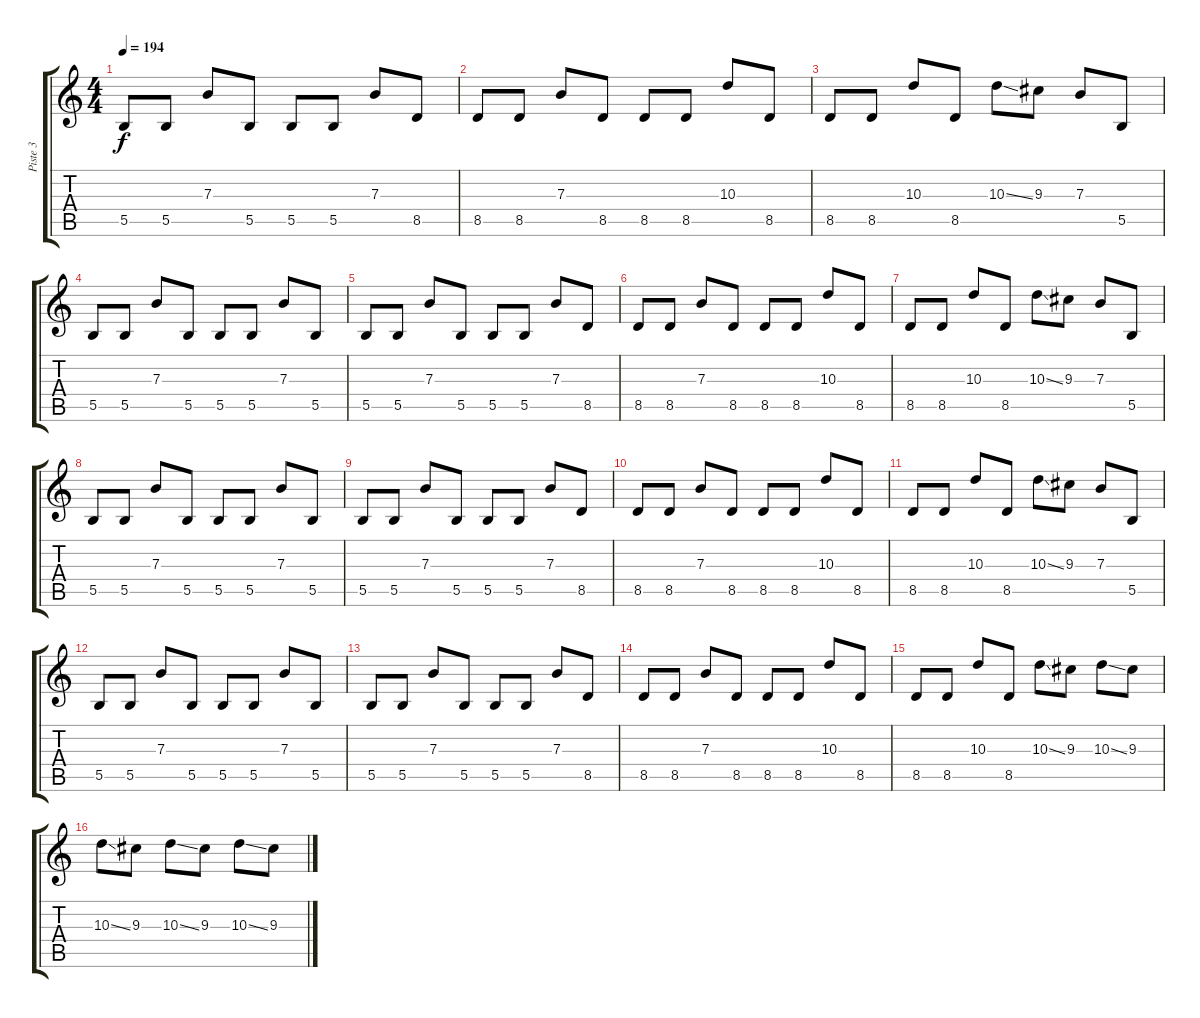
\track ("Piste 3" "Piste 3") {instrument acousticguitarnylon}
\staff {score tabs}
\tuning (Db4 Ab3 E3 B2 Gb2 B1) {hide}
\ts (4 4)
\tempo 194
\clef g2
\ks c
5.5.8{dy f} 5.5.8 7.3.8 5.5.8 5.5.8 5.5.8 7.3.8 8.5.8 |
8.5.8 8.5.8 7.3.8 8.5.8 8.5.8 8.5.8 10.3.8 8.5.8 |
8.5.8 8.5.8 10.3.8 8.5.8 10.3{ss}.8 9.3.8 7.3.8 5.5.8 |
5.5.8 5.5.8 7.3.8 5.5.8 5.5.8 5.5.8 7.3.8 5.5.8 |
5.5.8 5.5.8 7.3.8 5.5.8 5.5.8 5.5.8 7.3.8 8.5.8 |
8.5.8 8.5.8 7.3.8 8.5.8 8.5.8 8.5.8 10.3.8 8.5.8 |
8.5.8 8.5.8 10.3.8 8.5.8 10.3{ss}.8 9.3.8 7.3.8 5.5.8 |
5.5.8 5.5.8 7.3.8 5.5.8 5.5.8 5.5.8 7.3.8 5.5.8 |
5.5.8 5.5.8 7.3.8 5.5.8 5.5.8 5.5.8 7.3.8 8.5.8 |
8.5.8 8.5.8 7.3.8 8.5.8 8.5.8 8.5.8 10.3.8 8.5.8 |
8.5.8 8.5.8 10.3.8 8.5.8 10.3{ss}.8 9.3.8 7.3.8 5.5.8 |
5.5.8 5.5.8 7.3.8 5.5.8 5.5.8 5.5.8 7.3.8 5.5.8 |
5.5.8 5.5.8 7.3.8 5.5.8 5.5.8 5.5.8 7.3.8 8.5.8 |
8.5.8 8.5.8 7.3.8 8.5.8 8.5.8 8.5.8 10.3.8 8.5.8 |
8.5.8 8.5.8 10.3.8 8.5.8 10.3{ss}.8 9.3.8 10.3{ss}.8{volume 12} 9.3.8 |
10.3{ss}.8{volume 8} 9.3.8 10.3{ss}.8{volume 4} 9.3.8 10.3{ss}.8{volume 0} 9.3.8
